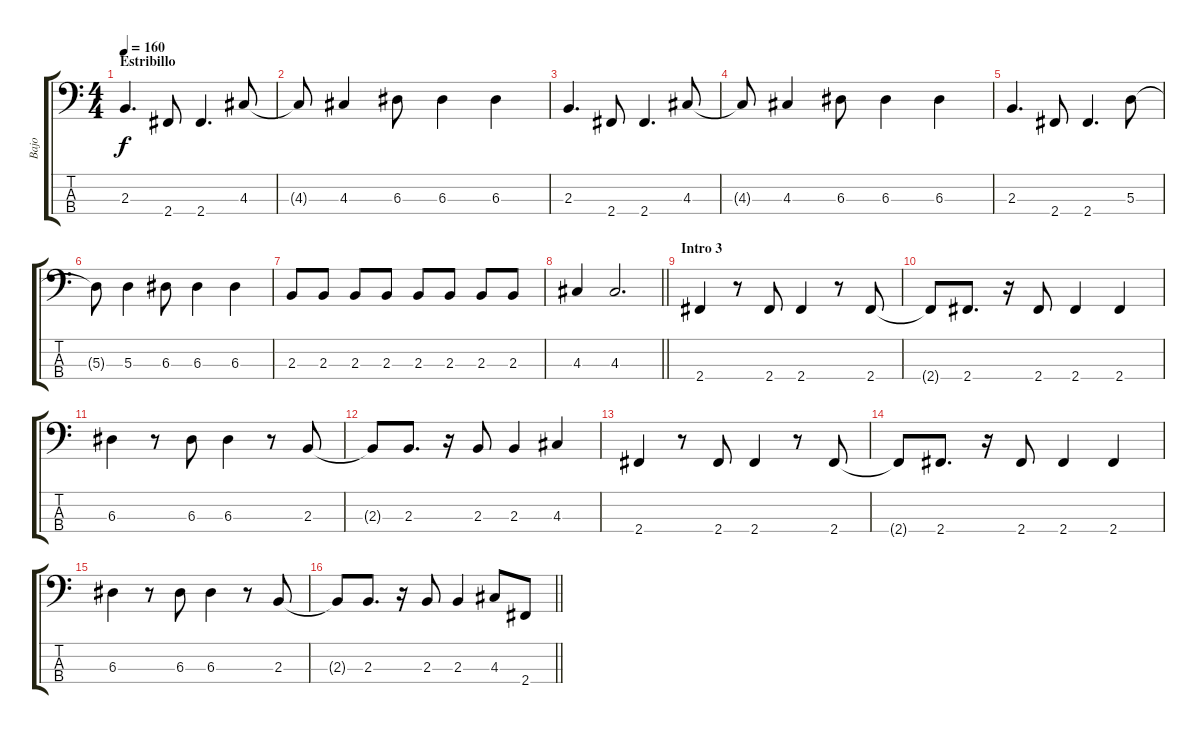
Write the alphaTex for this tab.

\track ("Bajo" "Bajo") {instrument electricbasspick}
\staff {score tabs}
\tuning (G2 D2 A1 E1) {hide}
\ts (4 4)
\section ("" "Estribillo")
\tempo 160
\clef f4
\ks c
2.3.4{d dy f} 2.4.8 2.4.4{d} 4.3.8 |
4.3{t}.8 4.3.4 6.3.8 6.3.4 6.3.4 |
2.3.4{d} 2.4.8 2.4.4{d} 4.3.8 |
4.3{t}.8 4.3.4 6.3.8 6.3.4 6.3.4 |
2.3.4{d} 2.4.8 2.4.4{d} 5.3.8 |
5.3{t}.8 5.3.4 6.3.8 6.3.4 6.3.4 |
2.3.8 2.3.8 2.3.8 2.3.8 2.3.8 2.3.8 2.3.8 2.3.8 |
\barLineRight lightlight
4.3.4 4.3.2{d} |
\section ("" "Intro 3")
2.4.4 r.8 2.4.8 2.4.4 r.8 2.4.8 |
2.4{t}.8 2.4.8{d} r.16 2.4.8 2.4.4 2.4.4 |
6.3.4 r.8 6.3.8 6.3.4 r.8 2.3.8 |
2.3{t}.8 2.3.8{d} r.16 2.3.8 2.3.4 4.3.4 |
2.4.4 r.8 2.4.8 2.4.4 r.8 2.4.8 |
2.4{t}.8 2.4.8{d} r.16 2.4.8 2.4.4 2.4.4 |
6.3.4 r.8 6.3.8 6.3.4 r.8 2.3.8 |
\barLineRight lightlight
2.3{t}.8 2.3.8{d} r.16 2.3.8 2.3.4 4.3.8 2.4.8
